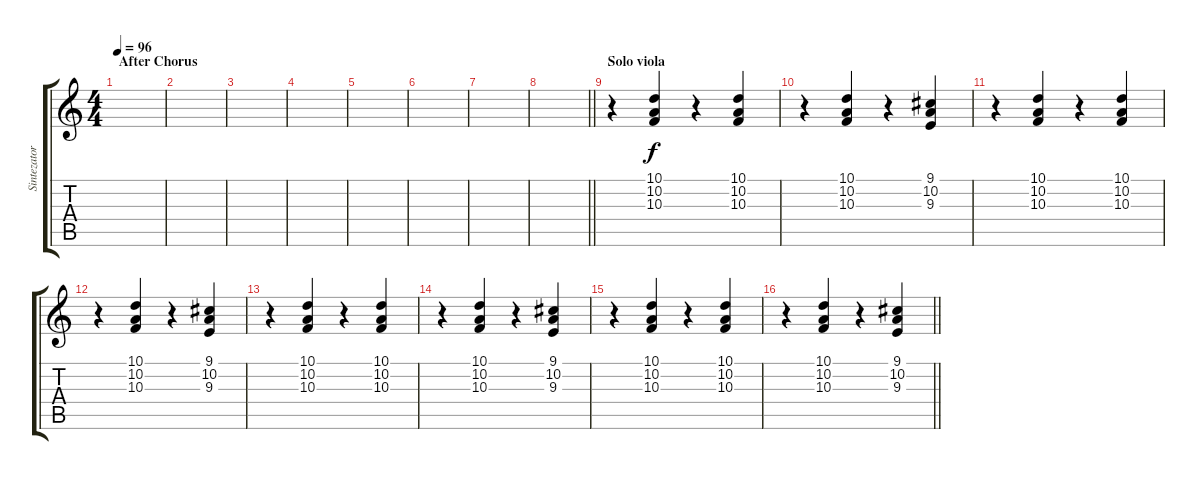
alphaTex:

\track ("Sintezator" "Sintezator") {instrument pizzicatostrings}
\staff {score tabs}
\tuning (E4 B3 G3 D3 A2 E2) {hide}
\ts (4 4)
\section ("" "After Chorus")
\tempo 96
\clef g2
\ks c
|
|
|
|
|
|
|
\barLineRight lightlight
|
\section ("" "Solo viola")
r.4 (10.1 10.2 10.3).4 r.4 (10.1 10.2 10.3).4 |
r.4 (10.1 10.2 10.3).4 r.4 (9.1 10.2 9.3).4 |
r.4 (10.1 10.2 10.3).4 r.4 (10.1 10.2 10.3).4 |
r.4 (10.1 10.2 10.3).4 r.4 (9.1 10.2 9.3).4 |
r.4 (10.1 10.2 10.3).4 r.4 (10.1 10.2 10.3).4 |
r.4 (10.1 10.2 10.3).4 r.4 (9.1 10.2 9.3).4 |
r.4 (10.1 10.2 10.3).4 r.4 (10.1 10.2 10.3).4 |
\barLineRight lightlight
r.4 (10.1 10.2 10.3).4 r.4 (9.1 10.2 9.3).4
